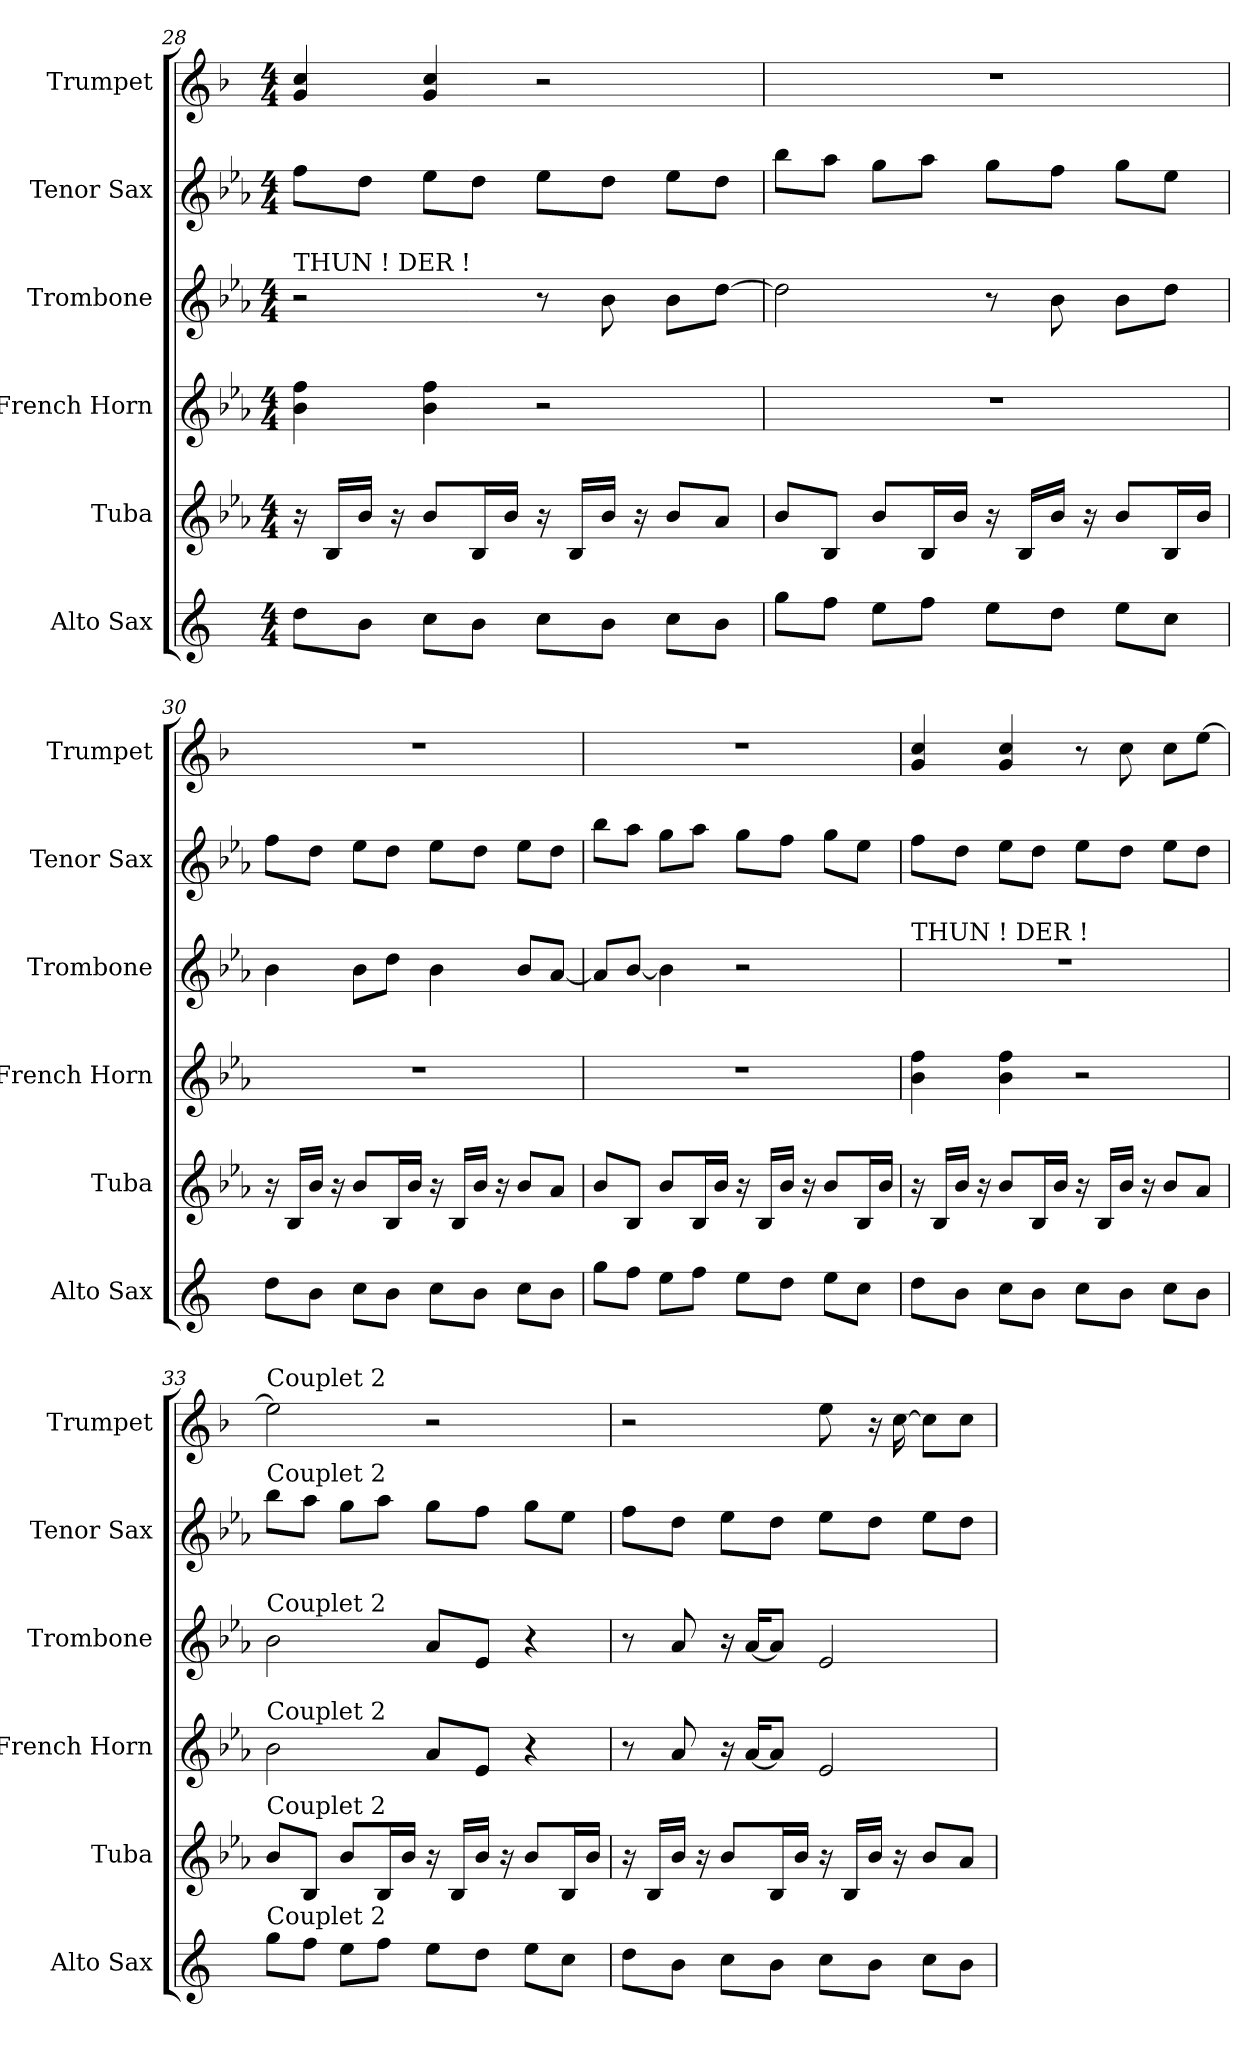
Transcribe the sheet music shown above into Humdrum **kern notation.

**kern	**kern	**kern	**kern	**kern	**kern
*part6	*part5	*part4	*part3	*part2	*part1
*staff6	*staff5	*staff4	*staff3	*staff2	*staff1
*I"Alto Sax	*I"Tuba	*I"French Horn	*I"Trombone	*I"Tenor Sax	*I"Trumpet
*I'Alto Sax	*I'Tuba	*I'French Horn	*I'Trombone	*I'Tenor Sax	*I'Trumpet
*clefG2	*clefG2	*clefG2	*clefG2	*clefG2	*clefG2
*ITrd5c9	*ITrd15c26	*ITrd8c14	*ITrd8c14	*ITrd8c14	*ITrd1c2
*k[b-e-a-]	*k[b-e-a-]	*k[b-e-a-]	*k[b-e-a-]	*k[b-e-a-]	*k[b-e-a-]
*M4/4	*M4/4	*M4/4	*M4/4	*M4/4	*M4/4
=28	=28	=28	=28	=28	=28
!	!	!	!LO:TX:a:t=THUN ! DER !	!	!
8fL	16r	4B- 4f	2r	8fL	4f 4b-
.	16BBB-LL	.	.	.	.
8dJ	16BB-JJ	.	.	8dJ	.
.	16r	.	.	.	.
8e-L	8BB-L	4B- 4f	.	8e-L	4f 4b-
8dJ	16BBB-L	.	.	8dJ	.
.	16BB-JJ	.	.	.	.
8e-L	16r	2r	8r	8e-L	2r
.	16BBB-LL	.	.	.	.
8dJ	16BB-JJ	.	8B-	8dJ	.
.	16r	.	.	.	.
8e-L	8BB-L	.	8B-L	8e-L	.
8dJ	8AA-J	.	[8dJ	8dJ	.
=29	=29	=29	=29	=29	=29
8b-L	8BB-L	1r	2d]	8b-L	1r
8a-J	8BBB-J	.	.	8a-J	.
8gL	8BB-L	.	.	8gL	.
8a-J	16BBB-L	.	.	8a-J	.
.	16BB-JJ	.	.	.	.
8gL	16r	.	8r	8gL	.
.	16BBB-LL	.	.	.	.
8fJ	16BB-JJ	.	8B-	8fJ	.
.	16r	.	.	.	.
8gL	8BB-L	.	8B-L	8gL	.
8e-J	16BBB-L	.	8dJ	8e-J	.
.	16BB-JJ	.	.	.	.
=30	=30	=30	=30	=30	=30
8fL	16r	1r	4B-	8fL	1r
.	16BBB-LL	.	.	.	.
8dJ	16BB-JJ	.	.	8dJ	.
.	16r	.	.	.	.
8e-L	8BB-L	.	8B-L	8e-L	.
8dJ	16BBB-L	.	8dJ	8dJ	.
.	16BB-JJ	.	.	.	.
8e-L	16r	.	4B-	8e-L	.
.	16BBB-LL	.	.	.	.
8dJ	16BB-JJ	.	.	8dJ	.
.	16r	.	.	.	.
8e-L	8BB-L	.	8B-L	8e-L	.
8dJ	8AA-J	.	[8A-J	8dJ	.
=31	=31	=31	=31	=31	=31
8b-L	8BB-L	1r	8A-L]	8b-L	1r
8a-J	8BBB-J	.	[8B-J	8a-J	.
8gL	8BB-L	.	4B-]	8gL	.
8a-J	16BBB-L	.	.	8a-J	.
.	16BB-JJ	.	.	.	.
8gL	16r	.	2r	8gL	.
.	16BBB-LL	.	.	.	.
8fJ	16BB-JJ	.	.	8fJ	.
.	16r	.	.	.	.
8gL	8BB-L	.	.	8gL	.
8e-J	16BBB-L	.	.	8e-J	.
.	16BB-JJ	.	.	.	.
=32	=32	=32	=32	=32	=32
!	!	!	!LO:TX:a:t=THUN ! DER !	!	!
8fL	16r	4B- 4f	1r	8fL	4f 4b-
.	16BBB-LL	.	.	.	.
8dJ	16BB-JJ	.	.	8dJ	.
.	16r	.	.	.	.
8e-L	8BB-L	4B- 4f	.	8e-L	4f 4b-
8dJ	16BBB-L	.	.	8dJ	.
.	16BB-JJ	.	.	.	.
8e-L	16r	2r	.	8e-L	8r
.	16BBB-LL	.	.	.	.
8dJ	16BB-JJ	.	.	8dJ	8b-
.	16r	.	.	.	.
8e-L	8BB-L	.	.	8e-L	8b-L
8dJ	8AA-J	.	.	8dJ	[8ddJ
=33	=33	=33	=33	=33	=33
!	!	!	!	!	!LO:TX:a:t=Couplet 2
!	!	!	!	!LO:TX:a:t=Couplet 2	!
!	!	!	!LO:TX:a:t=Couplet 2	!	!
!	!	!LO:TX:a:t=Couplet 2	!	!	!
!	!LO:TX:a:t=Couplet 2	!	!	!	!
!LO:TX:a:t=Couplet 2	!	!	!	!	!
8b-L	8BB-L	2B-	2B-	8b-L	2dd]
8a-J	8BBB-J	.	.	8a-J	.
8gL	8BB-L	.	.	8gL	.
8a-J	16BBB-L	.	.	8a-J	.
.	16BB-JJ	.	.	.	.
8gL	16r	8A-L	8A-L	8gL	2r
.	16BBB-LL	.	.	.	.
8fJ	16BB-JJ	8E-J	8E-J	8fJ	.
.	16r	.	.	.	.
8gL	8BB-L	4r	4r	8gL	.
8e-J	16BBB-L	.	.	8e-J	.
.	16BB-JJ	.	.	.	.
=34	=34	=34	=34	=34	=34
8fL	16r	8r	8r	8fL	2r
.	16BBB-LL	.	.	.	.
8dJ	16BB-JJ	8A-	8A-	8dJ	.
.	16r	.	.	.	.
8e-L	8BB-L	16r	16r	8e-L	.
.	.	[16A-KL	[16A-KL	.	.
8dJ	16BBB-L	8A-J]	8A-J]	8dJ	.
.	16BB-JJ	.	.	.	.
8e-L	16r	2E-	2E-	8e-L	8dd
.	16BBB-LL	.	.	.	.
8dJ	16BB-JJ	.	.	8dJ	16r
.	16r	.	.	.	[16b-
8e-L	8BB-L	.	.	8e-L	8b-L]
8dJ	8AA-J	.	.	8dJ	8b-J
=	=	=	=	=	=
*-	*-	*-	*-	*-	*-
